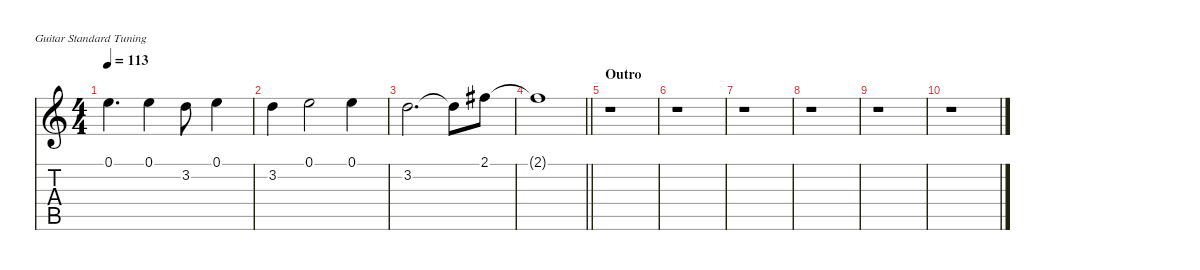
\defaultSystemsLayout 4
\hideDynamics
\bracketExtendMode nobrackets
\singleTrackTrackNamePolicy hidden
\multiTrackTrackNamePolicy hidden
\firstSystemTrackNameMode fullname
\firstSystemTrackNameOrientation horizontal
\otherSystemsTrackNameOrientation horizontal
\track ("Guitar (fills)" "od.guit.") {instrument overdrivenguitar}
\staff {score tabs}
\tuning (E4 B3 G3 D3 A2 E2)
\ts (4 4)
\tempo 113
\clef g2
\ks c
0.1{t}.4{d dy f beam Down} 0.1.4{beam Down} 3.2.8{beam Down} 0.1.4{beam Down} |
3.2.4{beam Down} 0.1.2{beam Down} 0.1.4{beam Down} |
3.2.2{d dy mf beam Down} 3.2{t}.8{dy f beam Down} 2.1{acc #}.8{dy mp beam Down} |
\barLineRight lightlight
2.1{t acc #}.1{dy f beam Down} |
\section ("" "Outro")
r.1{beam Down} |
r.1{beam Down} |
r.1{beam Down} |
r.1{beam Down} |
r.1{beam Down} |
r.1{beam Down}
